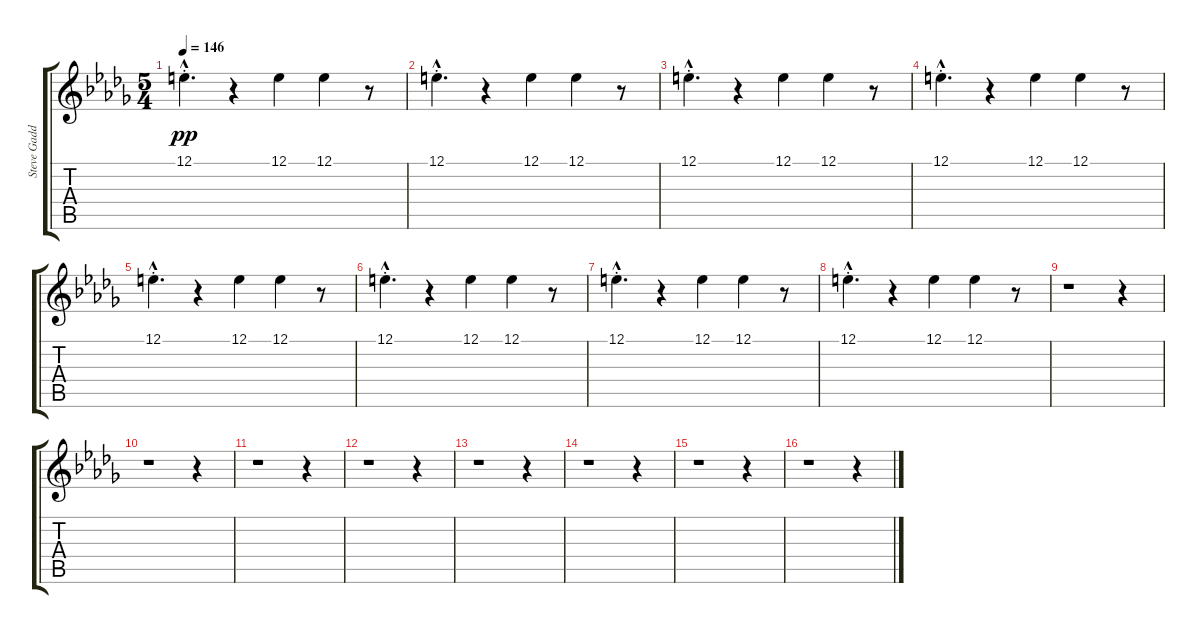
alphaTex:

\track ("Steve Gadd Cymbal Overdub" "Steve Gadd") {instrument reversecymbal}
\staff {score tabs}
\tuning (E4 B3 G3 D3 A2 E2) {hide}
\ts (5 4)
\tempo 146
\clef g2
\ks db
12.1{hac st}.4{d dy pp} r.4 12.1.4 12.1.4 r.8 |
12.1{hac st}.4{d} r.4 12.1.4 12.1.4 r.8 |
12.1{hac st}.4{d} r.4 12.1.4 12.1.4 r.8 |
12.1{hac st}.4{d} r.4 12.1.4 12.1.4 r.8 |
12.1{hac st}.4{d} r.4 12.1.4 12.1.4 r.8 |
12.1{hac st}.4{d} r.4 12.1.4 12.1.4 r.8 |
12.1{hac st}.4{d} r.4 12.1.4 12.1.4 r.8 |
12.1{hac st}.4{d} r.4 12.1.4 12.1.4 r.8 |
r.1 r.4 |
r.1 r.4 |
r.1 r.4 |
r.1 r.4 |
r.1 r.4 |
r.1 r.4 |
r.1 r.4 |
r.1 r.4
